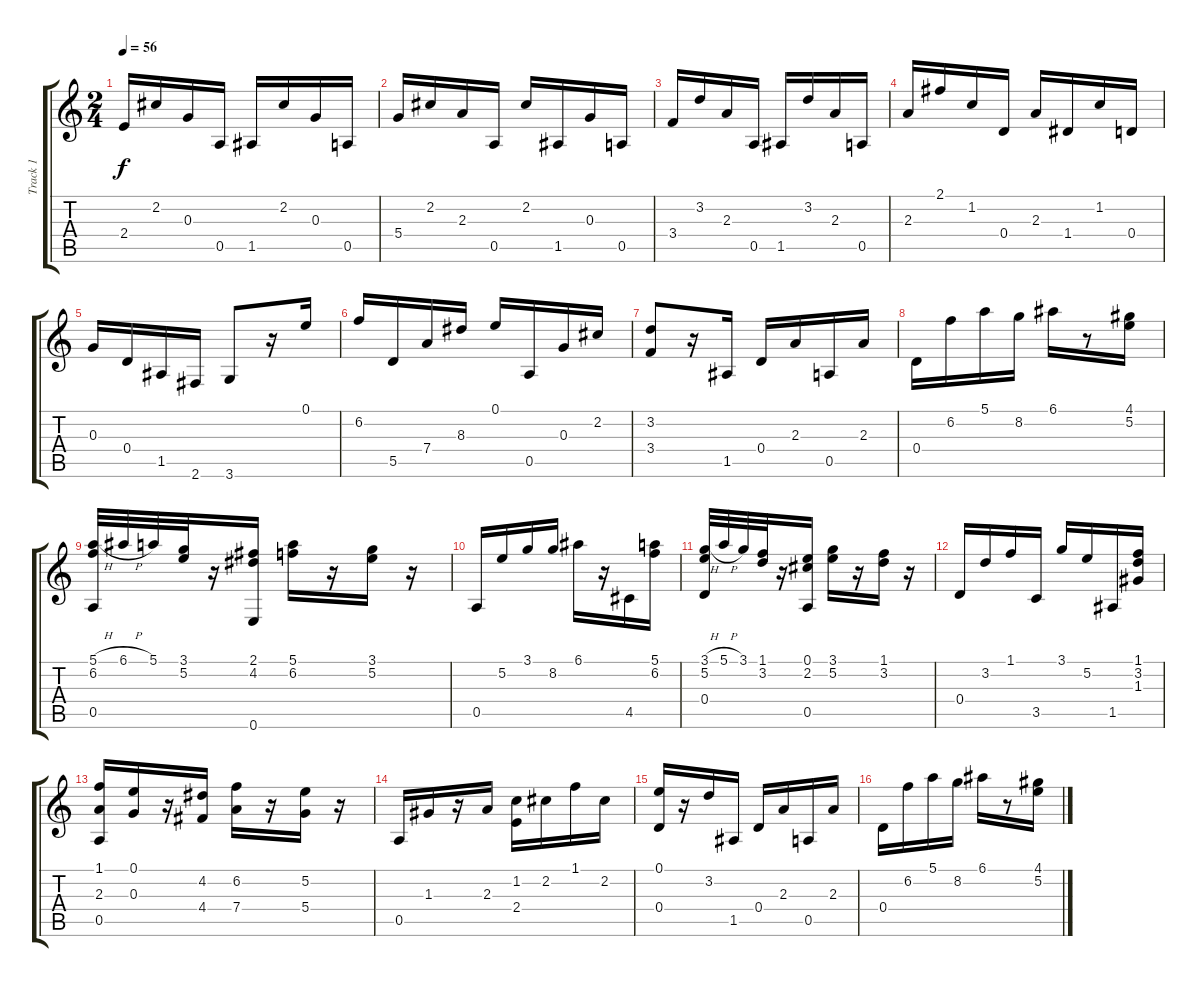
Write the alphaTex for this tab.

\track ("Track 1" "Track 1") {instrument acousticguitarnylon}
\staff {score tabs}
\tuning (E4 B3 G3 D3 A2 E2) {hide}
\ts (2 4)
\tempo 56
\clef g2
\ks c
2.4.16{dy f} 2.2.16 0.3.16 0.5.16 1.5.16 2.2.16 0.3.16 0.5.16 |
5.4.16 2.2.16 2.3.16 0.5.16 2.2.16 1.5.16 0.3.16 0.5.16 |
3.4.16 3.2.16 2.3.16 0.5.16 1.5.16 3.2.16 2.3.16 0.5.16 |
2.3.16 2.1.16 1.2.16 0.4.16 2.3.16 1.4.16 1.2.16 0.4.16 |
0.3.16 0.4.16 1.5.16 2.6.16 3.6.8 r.16 0.1.16 |
6.2.16 5.5.16 7.4.16 8.3.16 0.1.16 0.5.16 0.3.16 2.2.16 |
(3.2 3.4).8 r.16 1.5.16 0.4.16 2.3.16 0.5.16 2.3.16 |
0.4.16 6.2.16 5.1.16 8.2.16 6.1.16 r.8 (4.1 5.2).16 |
(5.1{h} 6.2 0.5).32 6.1{h}.32 5.1.32 (3.1 5.2).32 r.16 (2.1 4.2 0.6).16 (5.1 6.2).16 r.16 (3.1 5.2).16 r.16 |
0.5.16 5.2.16 3.1.16 8.2.16 6.1.16 r.16 4.5.16 (5.1 6.2).16 |
(3.1{h} 5.2 0.4).32 5.1{h}.32 3.1.32 (1.1 3.2).32 r.16 (0.1 2.2 0.5).16 (3.1 5.2).16 r.16 (1.1 3.2).16 r.16 |
0.4.16 3.2.16 1.1.16 3.5.16 3.1.16 5.2.16 1.5.16 (1.1 3.2 1.3).16 |
(1.1 2.3 0.5).16 (0.1 0.3).16 r.16 (4.2 4.4).16 (6.2 7.4).16 r.16 (5.2 5.4).16 r.16 |
0.5.16 1.3.16 r.16 2.3.16 (1.2 2.4).16 2.2.16 1.1.16 2.2.16 |
(0.1 0.4).16 r.16 3.2.16 1.5.16 0.4.16 2.3.16 0.5.16 2.3.16 |
0.4.16 6.2.16 5.1.16 8.2.16 6.1.16 r.8 (4.1 5.2).16
